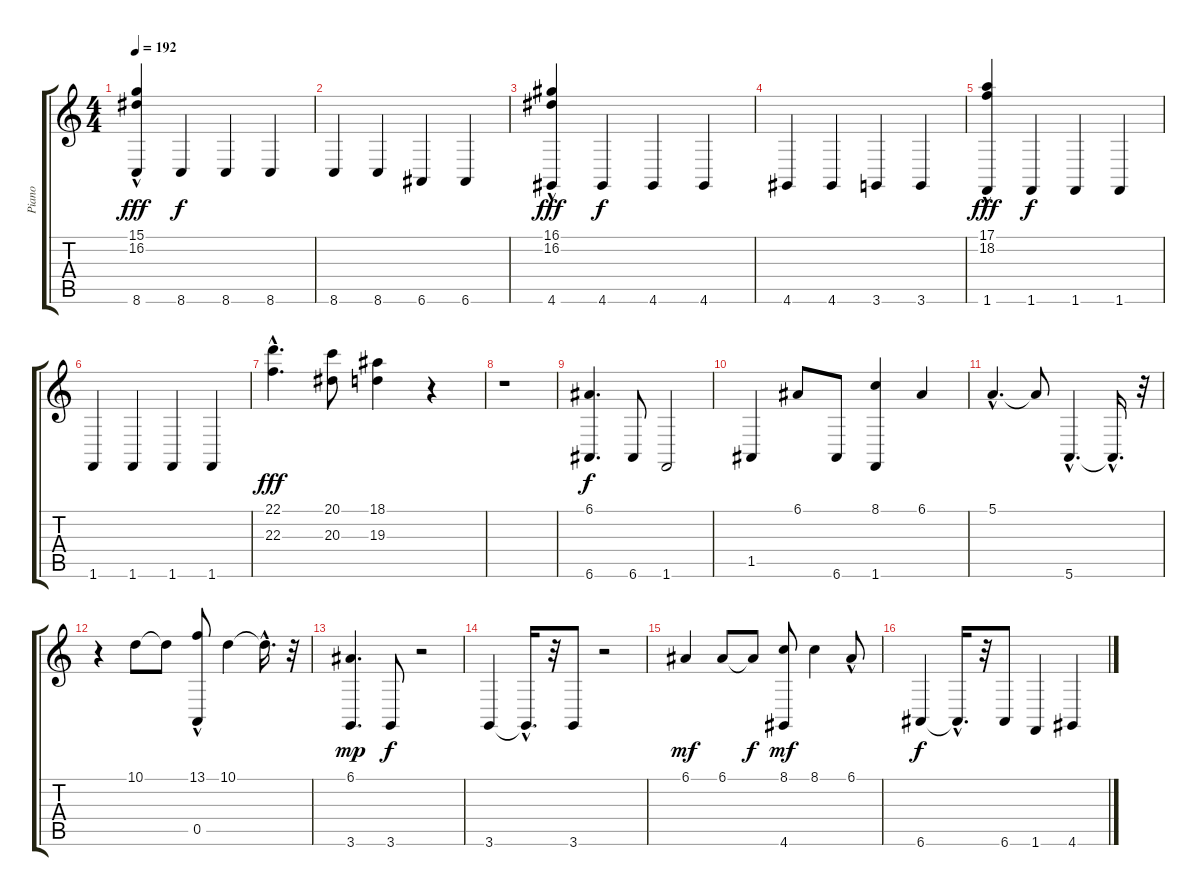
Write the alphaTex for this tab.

\track ("Piano" "Piano") {instrument englishhorn}
\staff {score tabs}
\tuning (E4 B3 G3 D3 A2 E2) {hide}
\ts (4 4)
\tempo 192
\clef g2
\ks c
(15.1{hac} 16.2{hac} 8.6).4{dy fff instrument englishhorn} 8.6.4{dy f} 8.6.4 8.6.4 |
8.6.4 8.6.4 6.6.4 6.6.4 |
(16.1{hac} 16.2{hac} 4.6).4{dy fff} 4.6.4{dy f} 4.6.4 4.6.4 |
4.6.4 4.6.4 3.6.4 3.6.4 |
(17.1{hac} 18.2{hac} 1.6).4{dy fff} 1.6.4{dy f} 1.6.4 1.6.4 |
1.6.4 1.6.4 1.6.4 1.6.4 |
(22.1{hac} 22.3{hac}).4{d dy fff} (20.1 20.3).8 (18.1 19.3).4 r.4 |
r.1 |
(6.1 6.6).4{d dy f volume 11} 6.6.8 1.6.2 |
1.5.4 6.1.8 6.6.8 (8.1 1.6).4 6.1.4 |
5.1{hac}.4{d} 5.1{t}.8 5.6{hac}.4{d} 5.6{hac t}.16{d} r.32 |
r.4 10.1.8 10.1{t}.8 (13.1 0.5{hac}).8 10.1.4 10.1{hac t}.16{d} r.32 |
(6.1 3.6).4{d dy mp} 3.6.8{dy f} r.2 |
3.6.4 3.6{hac t}.16{d} r.32 3.6.8 r.2 |
6.1.4{dy mf} 6.1.8 6.1{t}.8{dy f} (8.1 4.6).8{dy mf} 8.1.4 6.1{hac}.8 |
6.6.4{dy f} 6.6{hac t}.16{d} r.32 6.6.8 1.6.4 4.6.4
